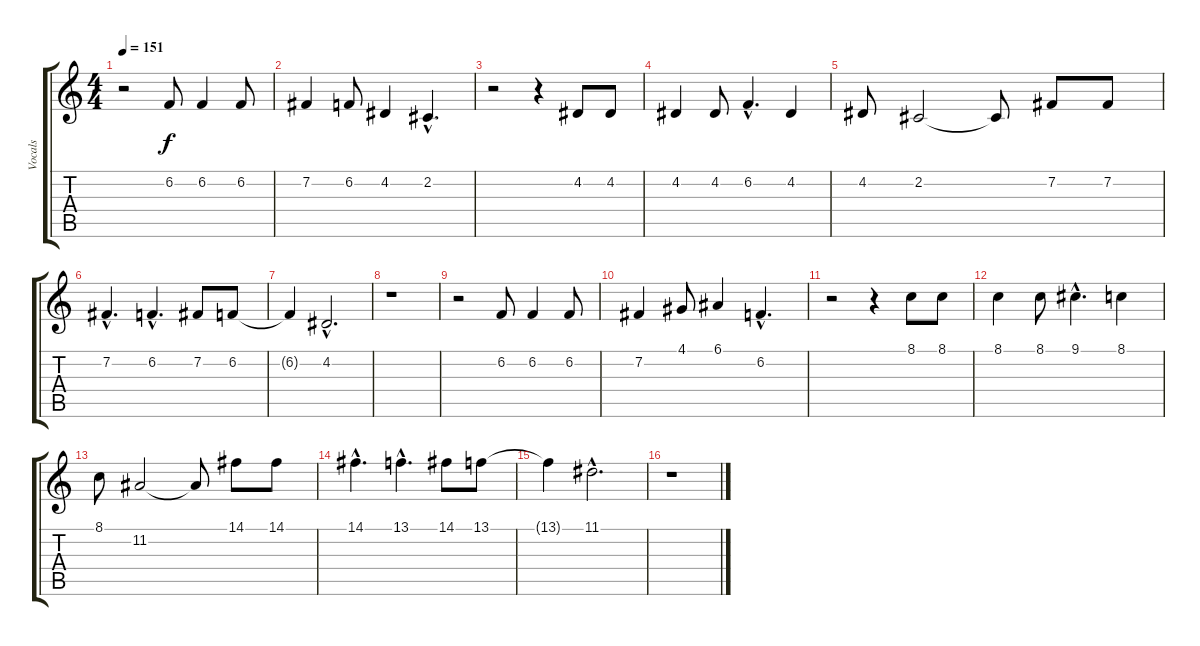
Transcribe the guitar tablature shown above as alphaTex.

\track ("Vocals" "Vocals") {instrument lead2sawtooth}
\staff {score tabs}
\tuning (E4 B3 G3 D3 A2 E2) {hide}
\ts (4 4)
\section ("" "")
\tempo 151
\clef g2
\ks c
r.2{dy f} 6.2.8 6.2.4 6.2.8 |
7.2.4 6.2.8 4.2.4 2.2{hac}.4{d} |
r.2 r.4 4.2.8 4.2.8 |
4.2.4 4.2.8 6.2{hac}.4{d} 4.2.4 |
4.2.8 2.2.2 2.2{t}.8 7.2.8 7.2.8 |
7.2{hac}.4{d} 6.2{hac}.4{d} 7.2.8 6.2.8 |
6.2{t}.4 4.2{hac}.2{d} |
r.1 |
\section ("" "")
r.2 6.2.8 6.2.4 6.2.8 |
7.2.4 4.1.8 6.1.4 6.2{hac}.4{d} |
r.2 r.4 8.1.8 8.1.8 |
8.1.4 8.1.8 9.1{hac}.4{d} 8.1.4 |
8.1.8 11.2.2 11.2{t}.8 14.1.8 14.1.8 |
14.1{hac}.4{d} 13.1{hac}.4{d} 14.1.8 13.1.8 |
13.1{t}.4 11.1{hac}.2{d} |
r.1
